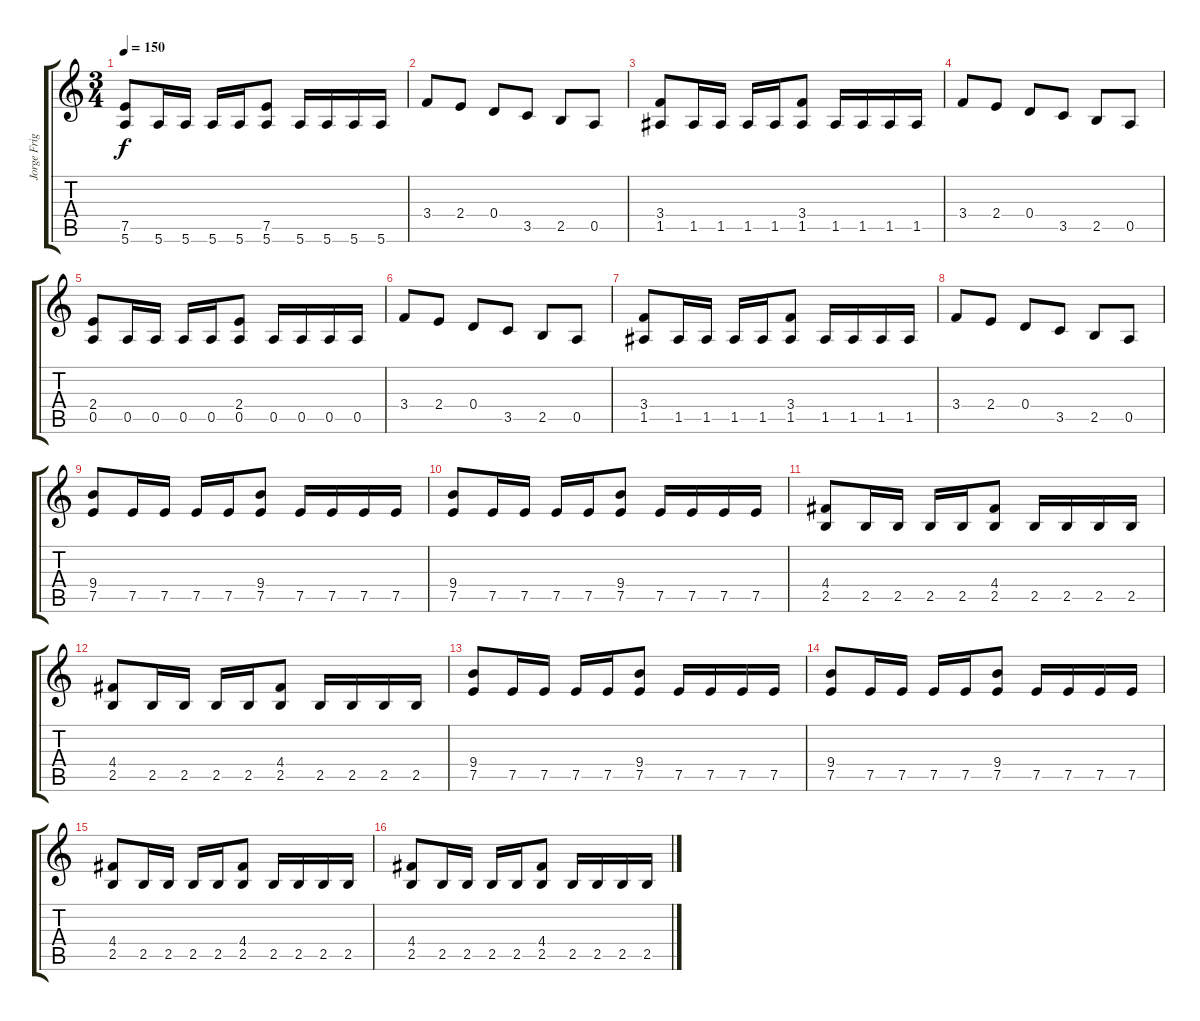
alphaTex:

\track ("Jorge Frigerio Base R" "Jorge Frig") {instrument overdrivenguitar}
\staff {score tabs}
\tuning (E4 B3 G3 D3 A2 E2) {hide}
\ts (3 4)
\tempo 150
\clef g2
\ks c
(7.5 5.6).8{dy f} 5.6.16 5.6.16 5.6.16 5.6.16 (7.5 5.6).8 5.6.16 5.6.16 5.6.16 5.6.16 |
3.4.8 2.4.8 0.4.8 3.5.8 2.5.8 0.5.8 |
(3.4 1.5).8 1.5.16 1.5.16 1.5.16 1.5.16 (3.4 1.5).8 1.5.16 1.5.16 1.5.16 1.5.16 |
3.4.8 2.4.8 0.4.8 3.5.8 2.5.8 0.5.8 |
(2.4 0.5).8 0.5.16 0.5.16 0.5.16 0.5.16 (2.4 0.5).8 0.5.16 0.5.16 0.5.16 0.5.16 |
3.4.8 2.4.8 0.4.8 3.5.8 2.5.8 0.5.8 |
(3.4 1.5).8 1.5.16 1.5.16 1.5.16 1.5.16 (3.4 1.5).8 1.5.16 1.5.16 1.5.16 1.5.16 |
3.4.8 2.4.8 0.4.8 3.5.8 2.5.8 0.5.8 |
(9.4 7.5).8 7.5.16 7.5.16 7.5.16 7.5.16 (9.4 7.5).8 7.5.16 7.5.16 7.5.16 7.5.16 |
(9.4 7.5).8 7.5.16 7.5.16 7.5.16 7.5.16 (9.4 7.5).8 7.5.16 7.5.16 7.5.16 7.5.16 |
(4.4 2.5).8 2.5.16 2.5.16 2.5.16 2.5.16 (4.4 2.5).8 2.5.16 2.5.16 2.5.16 2.5.16 |
(4.4 2.5).8 2.5.16 2.5.16 2.5.16 2.5.16 (4.4 2.5).8 2.5.16 2.5.16 2.5.16 2.5.16 |
(9.4 7.5).8 7.5.16 7.5.16 7.5.16 7.5.16 (9.4 7.5).8 7.5.16 7.5.16 7.5.16 7.5.16 |
(9.4 7.5).8 7.5.16 7.5.16 7.5.16 7.5.16 (9.4 7.5).8 7.5.16 7.5.16 7.5.16 7.5.16 |
(4.4 2.5).8 2.5.16 2.5.16 2.5.16 2.5.16 (4.4 2.5).8 2.5.16 2.5.16 2.5.16 2.5.16 |
(4.4 2.5).8 2.5.16 2.5.16 2.5.16 2.5.16 (4.4 2.5).8 2.5.16 2.5.16 2.5.16 2.5.16
